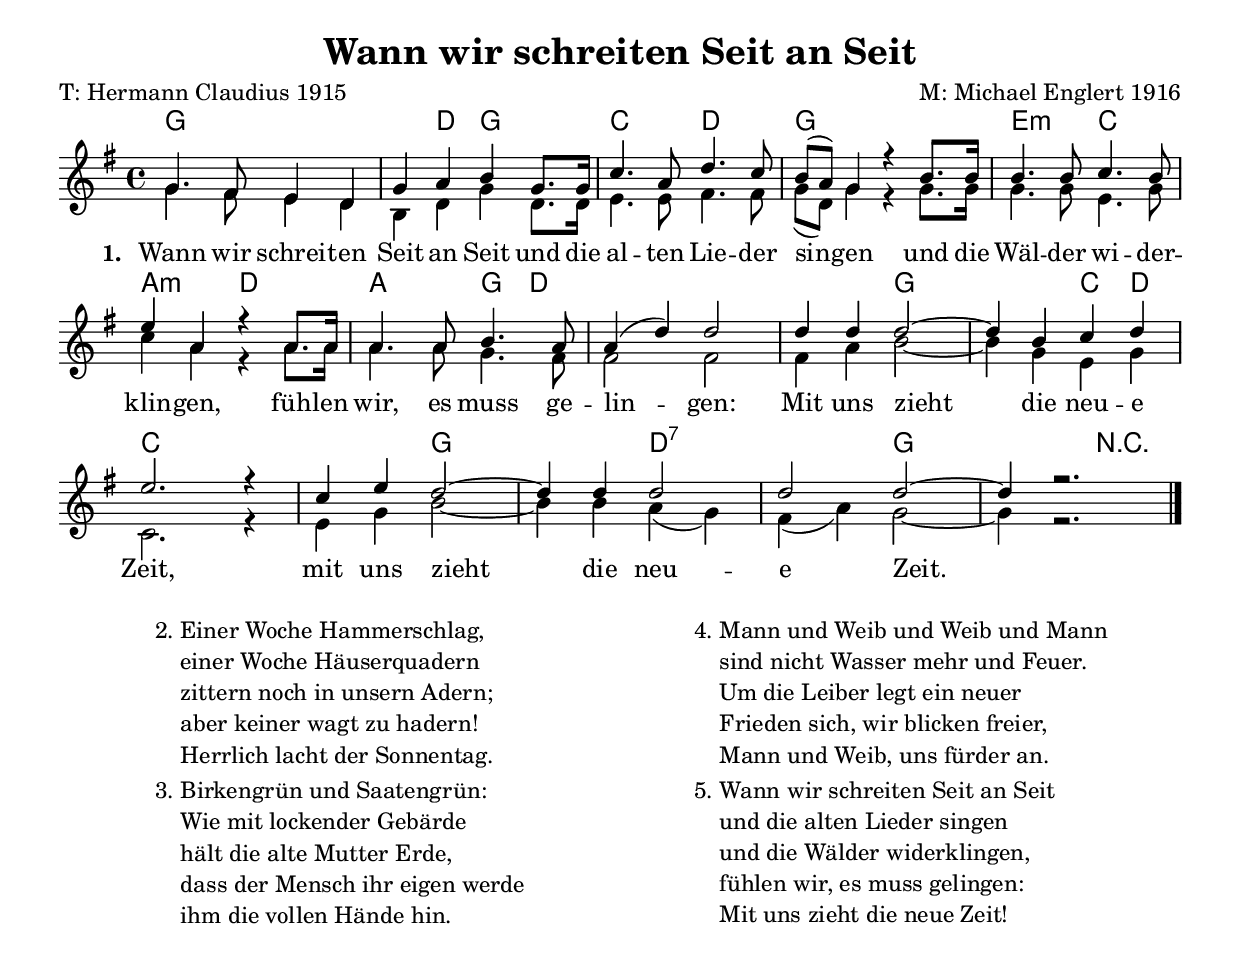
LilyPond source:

\version "2.10.33"
#(ly:set-option (quote no-point-and-click))

\header{
	title = "Wann wir schreiten Seit an Seit"
	poet = "T: Hermann Claudius 1915"
	composer = "M: Michael Englert 1916"
%	instrument = "2 voc + git"
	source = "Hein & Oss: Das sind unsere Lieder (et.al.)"
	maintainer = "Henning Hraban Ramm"
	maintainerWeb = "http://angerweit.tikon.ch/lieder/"
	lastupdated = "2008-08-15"
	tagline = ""
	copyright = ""
}

global = {
	\clef treble
	\key g \major
	\time 4/4
}

akkorde = \chordmode {
	g1 |
	g4 d g2 |
	c d |
	g1 |
	e2:m c |
	a:m d |
	a g4 d |
	d1 |
	d2 g~ |
	g c4 d |
	c1 |
	c2 g~ |
	g d:7 |
	d:7 g~ |
	g2 r
}

dynamics = \relative c {
	r1\mp
}

oberstimme = \relative c'' {
	\voiceOne
	g4. fis8 e4 d |
	g a b g8. g16 |
	c4. a8 d4. c8 |
	b( a) g4 r b8. b16 |
	b4. b8 c4. b8 |
	e4 a, r a8. a16 |
	a4. a8 b4. a8 |
	a4( d) d2 |
	d4 d d2~ |
	d4 b c d |
	e2. r4 |
	c e d2~ |
	d4 d d2 |
	d d~ |
	d4 r2.
	\bar "|."
}

unterstimme = \relative c'' {
	\voiceTwo
	g4. fis8 e4 d |
	b d g d8. d16 |
	e4. e8 fis4. fis8 |
	g( d) g4 r g8. g16 |
	g4. g8 e4. g8 |
	c4 a r a8. a16 |
	a4. a8 g4. fis8 |
	fis2 fis |
	fis4 a b2~ |
	b4 g e g |
	c,2. r4 |
	e4 g b2~ |
	b4 b a( g) | 
	fis( a) g2~ |
	g4 r2.
}

text = \lyricmode {
	\set stanza = "1. "
	Wann wir schrei -- ten Seit an Seit
	und die al -- ten Lie -- der sin -- gen
	und die Wäl -- der wi -- der -- klin -- gen,
	füh -- len wir, es muss ge -- lin -- gen:
	Mit uns zieht die neu -- e Zeit,
	mit uns zieht die neu -- e Zeit.
}

% Papier-Ausgabe
\score {
	<<
		\override Score . BarNumber 
		    #'break-visibility = #all-invisible
		\context ChordNames {
			\germanChords
			\set chordChanges = ##t
			\akkorde
		}
		\context Staff = Oben <<
			\global
			\context Voice = "eins" \oberstimme
			\context Voice = "zwei" \unterstimme
		>>
		\lyricsto "eins" \new Lyrics { \text }
		%{
		\context Staff = Unten <<
			\global
			\context Voice = "zwei" \unterstimme
		>>
		%}
	>>
	\layout { 
		indent = 0\cm
	}
}
\markup{}
\markup {
   \fill-line {
	 \hspace #0.1 % Abstand vom linken Rand
	  \column {
	   \line { "2."
		 \column {
			"Einer Woche Hammerschlag,"
			"einer Woche Häuserquadern"
			"zittern noch in unsern Adern;"
			"aber keiner wagt zu hadern!"
			"Herrlich lacht der Sonnentag."
		 }
	   }
	   \hspace #0.2 % Abstand zwischen Strophen
	   \line { "3."
		 \column {
		 	"Birkengrün und Saatengrün:"
		 	"Wie mit lockender Gebärde"
		 	"hält die alte Mutter Erde,"
		 	"dass der Mensch ihr eigen werde"
		 	"ihm die vollen Hände hin."
		 }
	   }
	 }
	 \hspace #0.1  % Abstand zwischen Spalten
	  \column {
	   \line { "4."
		 \column {
			"Mann und Weib und Weib und Mann"
			"sind nicht Wasser mehr und Feuer."
			"Um die Leiber legt ein neuer"
			"Frieden sich, wir blicken freier,"
			"Mann und Weib, uns fürder an."
		 }
	   }
	   \hspace #0.2 % Abstand zwischen Strophen
	   \line { "5."
		 \column {
			"Wann wir schreiten Seit an Seit"
			"und die alten Lieder singen"
			"und die Wälder widerklingen,"
			"fühlen wir, es muss gelingen:"
			"Mit uns zieht die neue Zeit!"
		 }
	   }
	 }
   \hspace #0.1 % Abstand zum rechten Rand
   }
 }

% MIDI
\score {
	\unfoldRepeats {
		<<
			\context Staff = chords <<
				\set Staff.midiInstrument = "fx 4 (atmosphere)"
				\context Voice = chords {
					<< \dynamics \akkorde >>
				}
			>>
			\context Staff = ober <<
				\set Staff.midiInstrument = "trumpet"
				\context Voice = ober \oberstimme
			>>
			\context Staff = unter <<
				\set Staff.midiInstrument = "viola"
				\context Voice = unter \unterstimme
			>>
		>>
	}
	
  \midi {
    \context {
      \Score
      tempoWholesPerMinute = #(ly:make-moment 120 4)
      }
    }
}


%%% Local Variables:
%%% coding: utf-8
%%% End:

